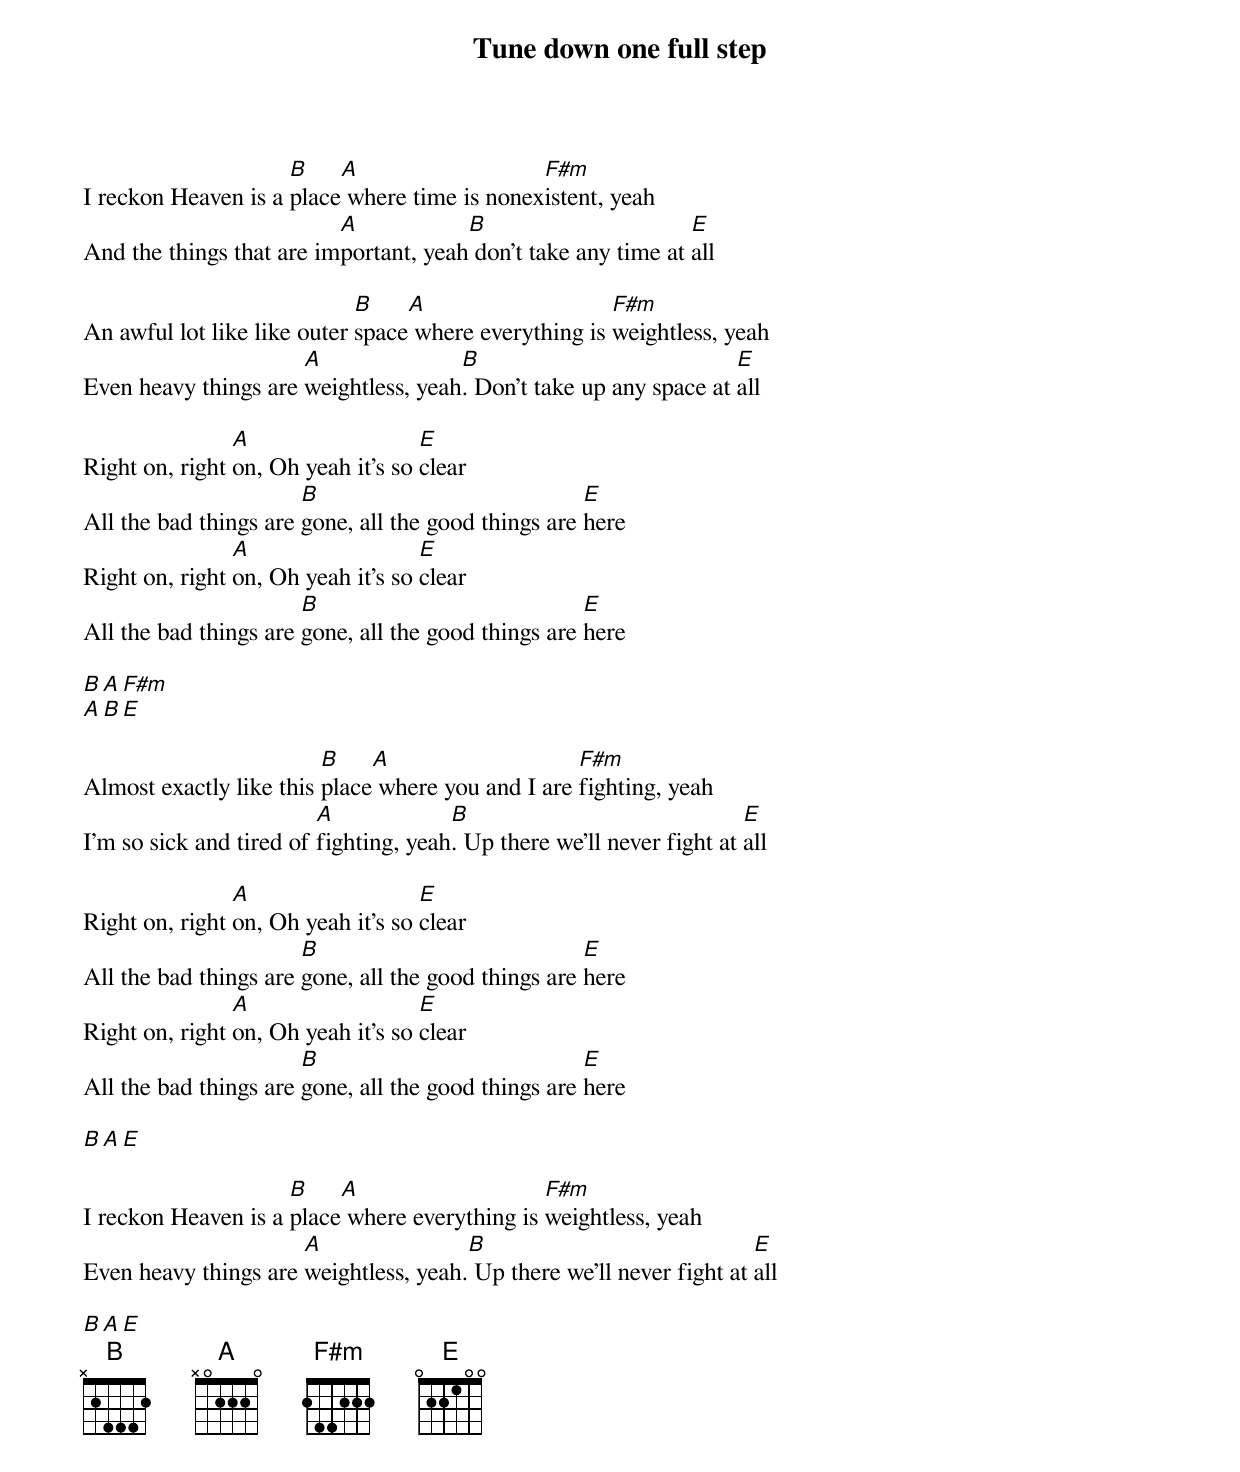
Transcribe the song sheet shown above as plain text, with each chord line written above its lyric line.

Tune down one full step

                     B    A                   F#m
I reckon Heaven is a place where time is nonexistent, yeah
                          A            B                       E
And the things that are important, yeah don't take any time at all

                             B    A                    F#m
An awful lot like like outer space where everything is weightless, yeah
                      A               B                            E
Even heavy things are weightless, yeah. Don't take up any space at all

                A                   E
Right on, right on, Oh yeah it's so clear
                       B                             E
All the bad things are gone, all the good things are here
                A                   E
Right on, right on, Oh yeah it's so clear
                       B                             E
All the bad things are gone, all the good things are here

B  A  F#m
A  B  E

                         B    A                    F#m
Almost exactly like this place where you and I are fighting, yeah
                         A             B                               E
I'm so sick and tired of fighting, yeah. Up there we'll never fight at all

                A                   E
Right on, right on, Oh yeah it's so clear
                       B                             E
All the bad things are gone, all the good things are here
                A                   E
Right on, right on, Oh yeah it's so clear
                       B                             E
All the bad things are gone, all the good things are here

B  A  E

                     B    A                    F#m
I reckon Heaven is a place where everything is weightless, yeah
                      A                B                              E
Even heavy things are weightless, yeah. Up there we'll never fight at all

B  A  E
